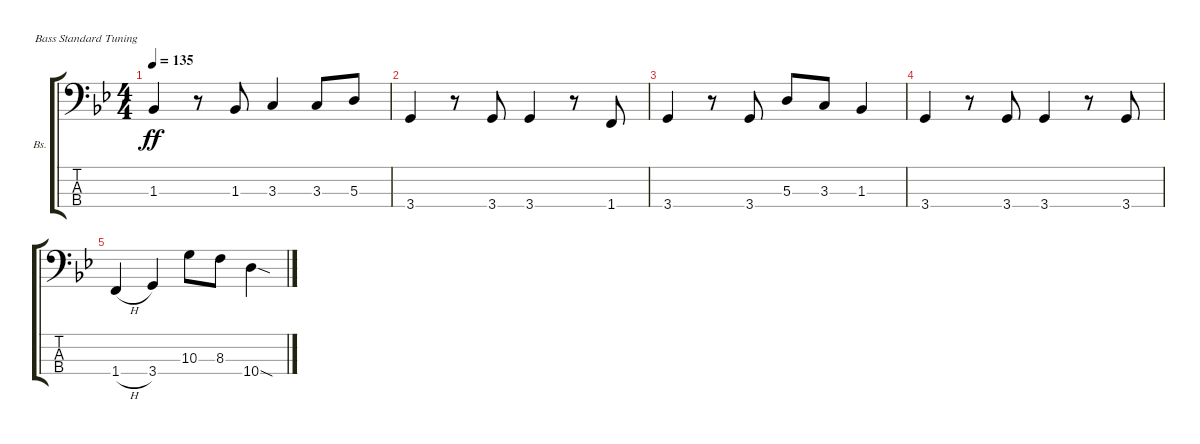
\defaultSystemsLayout 4
\bracketExtendMode groupsimilarinstruments
\firstSystemTrackNameOrientation horizontal
\otherSystemsTrackNameOrientation horizontal
\track ("Bass" "Bs.") {instrument electricbassfinger}
\staff {score tabs}
\tuning (G2 D2 A1 E1)
\ts (4 4)
\tempo 135
\clef f4
\ks bb
1.3.4{dy ff} r.8 1.3.8 3.3.4 3.3.8 5.3.8 |
3.4.4 r.8 3.4.8 3.4.4 r.8 1.4.8 |
3.4.4 r.8 3.4.8 5.3.8 3.3.8 1.3.4 |
3.4.4 r.8 3.4.8 3.4.4 r.8 3.4.8 |
1.4{h}.4 3.4.4 10.3.8 8.3.8 10.4{sod}.4
